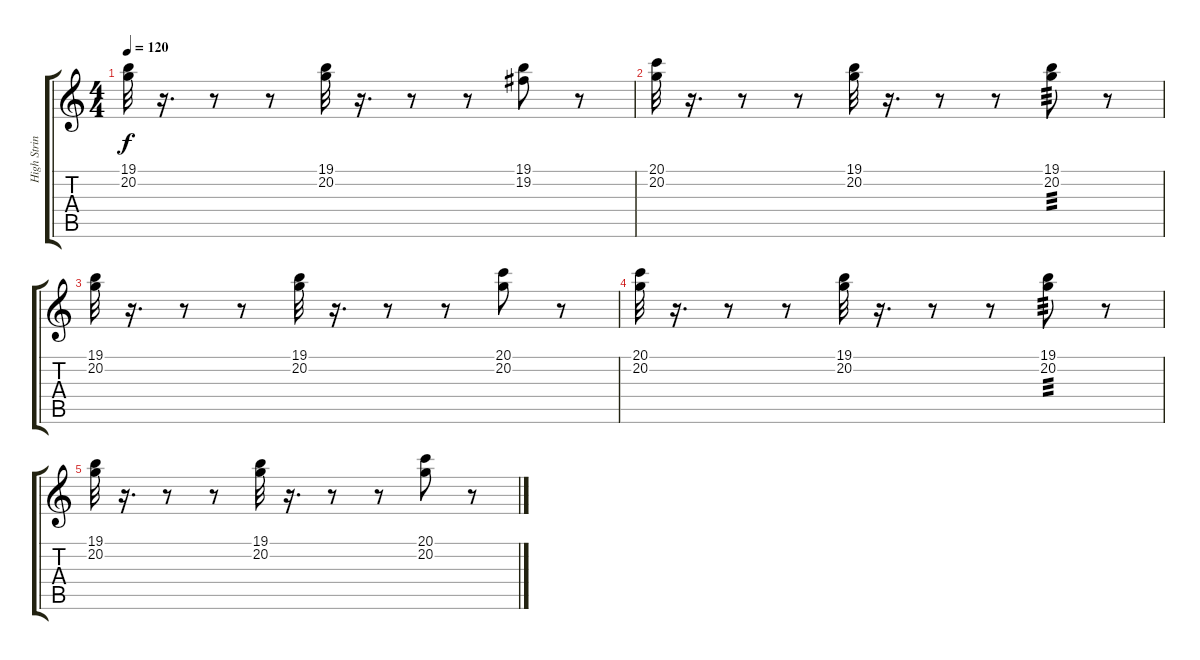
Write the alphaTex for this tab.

\track ("High Strings" "High Strin") {instrument stringensemble2}
\staff {score tabs}
\tuning (E4 B3 G3 D3 A2 E2) {hide}
\ts (4 4)
\tempo 120
\clef g2
\ks c
(19.1 20.2).32{dy f} r.16{d} r.8 r.8 (19.1 20.2).32 r.16{d} r.8 r.8 (19.1 19.2).8 r.8 |
(20.1 20.2).32 r.16{d} r.8 r.8 (19.1 20.2).32 r.16{d} r.8 r.8 (19.1 20.2).8{tp 3} r.8 |
(19.1 20.2).32 r.16{d} r.8 r.8 (19.1 20.2).32 r.16{d} r.8 r.8 (20.1 20.2).8 r.8 |
(20.1 20.2).32 r.16{d} r.8 r.8 (19.1 20.2).32 r.16{d} r.8 r.8 (19.1 20.2).8{tp 3} r.8 |
(19.1 20.2).32 r.16{d} r.8 r.8 (19.1 20.2).32 r.16{d} r.8 r.8 (20.1 20.2).8 r.8
